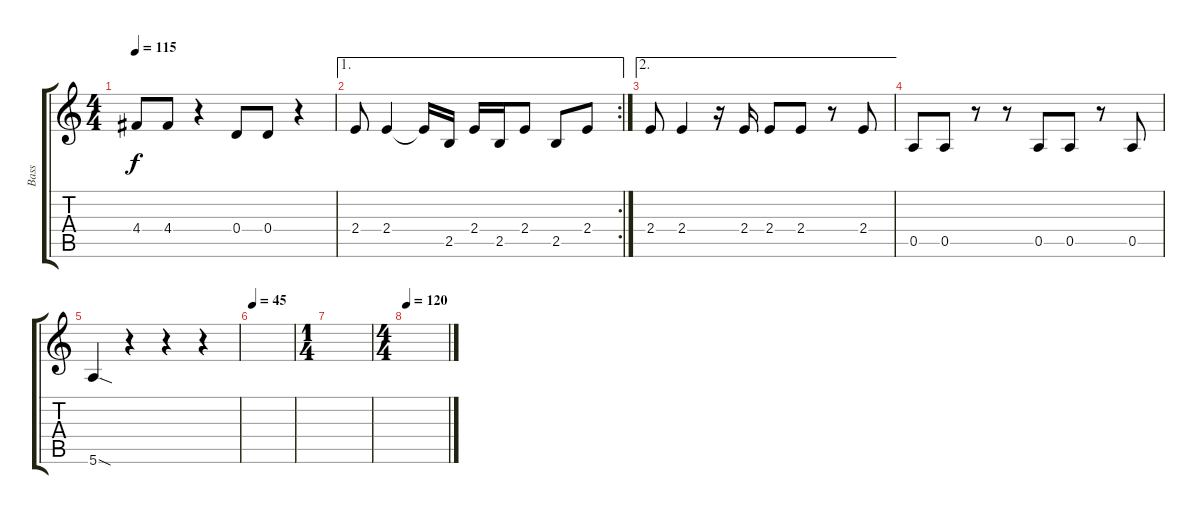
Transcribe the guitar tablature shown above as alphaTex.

\track ("Bass" "Bass") {instrument electricbassfinger}
\staff {score tabs}
\tuning (E4 B3 G3 D3 A2 E2) {hide}
\ts (4 4)
\tempo 115
\clef g2
\ks c
4.4.8{dy f} 4.4.8 r.4 0.4.8 0.4.8 r.4 |
\ae 1
\rc 2
2.4.8 2.4.4 2.4{t}.16 2.5.16 2.4.16 2.5.16 2.4.8 2.5.8 2.4.8 |
\ae 2
2.4.8 2.4.4 r.16 2.4.16 2.4.8 2.4.8 r.8 2.4.8 |
0.5.8 0.5.8 r.8 r.8 0.5.8 0.5.8 r.8 0.5.8 |
5.6{sod}.4 r.4 r.4 r.4 |
\tempo 45
|
\ts (1 4)
|
\ts (4 4)
\tempo 120
